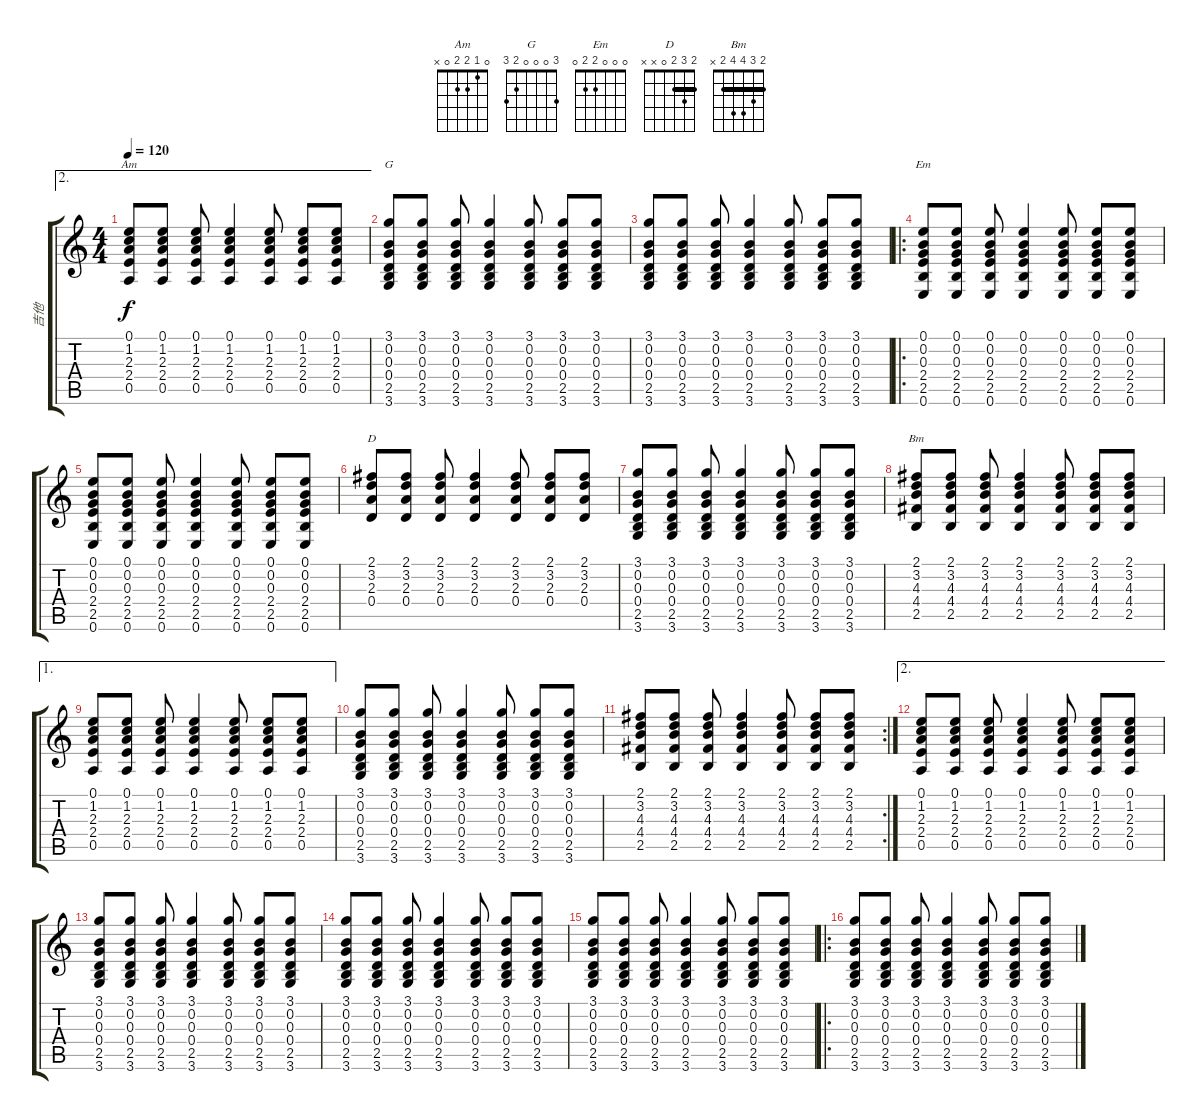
\track ("吉他" "吉他") {instrument acousticguitarsteel}
\staff {score tabs}
\tuning (E4 B3 G3 D3 A2 E2) {hide}
\chord ("Am" 0 1 2 2 0 x)
\chord ("G" 3 0 0 0 2 3)
\chord ("Em" 0 0 0 2 2 0)
\chord ("D" 2 3 2 0 x x) {barre 2}
\chord ("Bm" 2 3 4 4 2 x) {barre 2}
\ae 2
\ts (4 4)
\tempo 120
\clef g2
\ks c
(0.1 1.2 2.3 2.4 0.5).8{ch "Am" dy f} (0.1 1.2 2.3 2.4 0.5).8 (0.1 1.2 2.3 2.4 0.5).8 (0.1 1.2 2.3 2.4 0.5).4 (0.1 1.2 2.3 2.4 0.5).8 (0.1 1.2 2.3 2.4 0.5).8 (0.1 1.2 2.3 2.4 0.5).8 |
(3.1 0.2 0.3 0.4 2.5 3.6).8{ch "G"} (3.1 0.2 0.3 0.4 2.5 3.6).8 (3.1 0.2 0.3 0.4 2.5 3.6).8 (3.1 0.2 0.3 0.4 2.5 3.6).4 (3.1 0.2 0.3 0.4 2.5 3.6).8 (3.1 0.2 0.3 0.4 2.5 3.6).8 (3.1 0.2 0.3 0.4 2.5 3.6).8 |
(3.1 0.2 0.3 0.4 2.5 3.6).8 (3.1 0.2 0.3 0.4 2.5 3.6).8 (3.1 0.2 0.3 0.4 2.5 3.6).8 (3.1 0.2 0.3 0.4 2.5 3.6).4 (3.1 0.2 0.3 0.4 2.5 3.6).8 (3.1 0.2 0.3 0.4 2.5 3.6).8 (3.1 0.2 0.3 0.4 2.5 3.6).8 |
\ro
(0.1 0.2 0.3 2.4 2.5 0.6).8{ch "Em"} (0.1 0.2 0.3 2.4 2.5 0.6).8 (0.1 0.2 0.3 2.4 2.5 0.6).8 (0.1 0.2 0.3 2.4 2.5 0.6).4 (0.1 0.2 0.3 2.4 2.5 0.6).8 (0.1 0.2 0.3 2.4 2.5 0.6).8 (0.1 0.2 0.3 2.4 2.5 0.6).8 |
(0.1 0.2 0.3 2.4 2.5 0.6).8 (0.1 0.2 0.3 2.4 2.5 0.6).8 (0.1 0.2 0.3 2.4 2.5 0.6).8 (0.1 0.2 0.3 2.4 2.5 0.6).4 (0.1 0.2 0.3 2.4 2.5 0.6).8 (0.1 0.2 0.3 2.4 2.5 0.6).8 (0.1 0.2 0.3 2.4 2.5 0.6).8 |
(2.1 3.2 2.3 0.4).8{ch "D"} (2.1 3.2 2.3 0.4).8 (2.1 3.2 2.3 0.4).8 (2.1 3.2 2.3 0.4).4 (2.1 3.2 2.3 0.4).8 (2.1 3.2 2.3 0.4).8 (2.1 3.2 2.3 0.4).8 |
(3.1 0.2 0.3 0.4 2.5 3.6).8 (3.1 0.2 0.3 0.4 2.5 3.6).8 (3.1 0.2 0.3 0.4 2.5 3.6).8 (3.1 0.2 0.3 0.4 2.5 3.6).4 (3.1 0.2 0.3 0.4 2.5 3.6).8 (3.1 0.2 0.3 0.4 2.5 3.6).8 (3.1 0.2 0.3 0.4 2.5 3.6).8 |
(2.1 3.2 4.3 4.4 2.5).8{ch "Bm"} (2.1 3.2 4.3 4.4 2.5).8 (2.1 3.2 4.3 4.4 2.5).8 (2.1 3.2 4.3 4.4 2.5).4 (2.1 3.2 4.3 4.4 2.5).8 (2.1 3.2 4.3 4.4 2.5).8 (2.1 3.2 4.3 4.4 2.5).8 |
\ae 1
(0.1 1.2 2.3 2.4 0.5).8 (0.1 1.2 2.3 2.4 0.5).8 (0.1 1.2 2.3 2.4 0.5).8 (0.1 1.2 2.3 2.4 0.5).4 (0.1 1.2 2.3 2.4 0.5).8 (0.1 1.2 2.3 2.4 0.5).8 (0.1 1.2 2.3 2.4 0.5).8 |
(3.1 0.2 0.3 0.4 2.5 3.6).8 (3.1 0.2 0.3 0.4 2.5 3.6).8 (3.1 0.2 0.3 0.4 2.5 3.6).8 (3.1 0.2 0.3 0.4 2.5 3.6).4 (3.1 0.2 0.3 0.4 2.5 3.6).8 (3.1 0.2 0.3 0.4 2.5 3.6).8 (3.1 0.2 0.3 0.4 2.5 3.6).8 |
\rc 2
(2.1 3.2 4.3 4.4 2.5).8 (2.1 3.2 4.3 4.4 2.5).8 (2.1 3.2 4.3 4.4 2.5).8 (2.1 3.2 4.3 4.4 2.5).4 (2.1 3.2 4.3 4.4 2.5).8 (2.1 3.2 4.3 4.4 2.5).8 (2.1 3.2 4.3 4.4 2.5).8 |
\ae 2
(0.1 1.2 2.3 2.4 0.5).8 (0.1 1.2 2.3 2.4 0.5).8 (0.1 1.2 2.3 2.4 0.5).8 (0.1 1.2 2.3 2.4 0.5).4 (0.1 1.2 2.3 2.4 0.5).8 (0.1 1.2 2.3 2.4 0.5).8 (0.1 1.2 2.3 2.4 0.5).8 |
(3.1 0.2 0.3 0.4 2.5 3.6).8 (3.1 0.2 0.3 0.4 2.5 3.6).8 (3.1 0.2 0.3 0.4 2.5 3.6).8 (3.1 0.2 0.3 0.4 2.5 3.6).4 (3.1 0.2 0.3 0.4 2.5 3.6).8 (3.1 0.2 0.3 0.4 2.5 3.6).8 (3.1 0.2 0.3 0.4 2.5 3.6).8 |
(3.1 0.2 0.3 0.4 2.5 3.6).8 (3.1 0.2 0.3 0.4 2.5 3.6).8 (3.1 0.2 0.3 0.4 2.5 3.6).8 (3.1 0.2 0.3 0.4 2.5 3.6).4 (3.1 0.2 0.3 0.4 2.5 3.6).8 (3.1 0.2 0.3 0.4 2.5 3.6).8 (3.1 0.2 0.3 0.4 2.5 3.6).8 |
(3.1 0.2 0.3 0.4 2.5 3.6).8 (3.1 0.2 0.3 0.4 2.5 3.6).8 (3.1 0.2 0.3 0.4 2.5 3.6).8 (3.1 0.2 0.3 0.4 2.5 3.6).4 (3.1 0.2 0.3 0.4 2.5 3.6).8 (3.1 0.2 0.3 0.4 2.5 3.6).8 (3.1 0.2 0.3 0.4 2.5 3.6).8 |
\ro
(3.1 0.2 0.3 0.4 2.5 3.6).8 (3.1 0.2 0.3 0.4 2.5 3.6).8 (3.1 0.2 0.3 0.4 2.5 3.6).8 (3.1 0.2 0.3 0.4 2.5 3.6).4 (3.1 0.2 0.3 0.4 2.5 3.6).8 (3.1 0.2 0.3 0.4 2.5 3.6).8 (3.1 0.2 0.3 0.4 2.5 3.6).8
